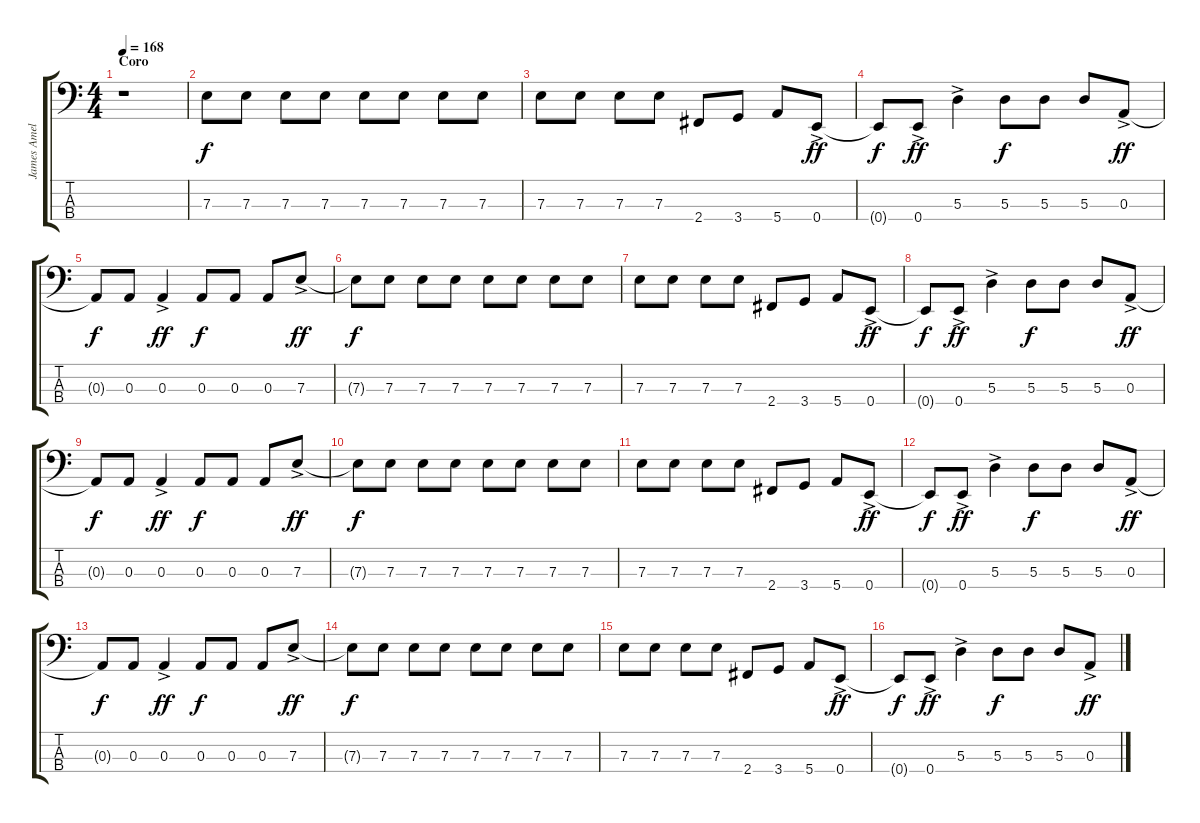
\track ("James Amelio Pulli" "James Amel") {instrument electricbassfinger}
\staff {score tabs}
\tuning (G2 D2 A1 E1) {hide}
\ts (4 4)
\section ("" "Coro")
\tempo 168
\clef f4
\ks c
r.1{dy f} |
7.3.8 7.3.8 7.3.8 7.3.8 7.3.8 7.3.8 7.3.8 7.3.8 |
7.3.8 7.3.8 7.3.8 7.3.8 2.4.8 3.4.8 5.4.8 0.4{ac}.8{dy ff} |
0.4{t}.8{dy f} 0.4{ac}.8{dy ff} 5.3{ac}.4 5.3.8{dy f} 5.3.8 5.3.8 0.3{ac}.8{dy ff} |
0.3{t}.8{dy f} 0.3.8 0.3{ac}.4{dy ff} 0.3.8{dy f} 0.3.8 0.3.8 7.3{ac}.8{dy ff} |
7.3{t}.8{dy f} 7.3.8 7.3.8 7.3.8 7.3.8 7.3.8 7.3.8 7.3.8 |
7.3.8 7.3.8 7.3.8 7.3.8 2.4.8 3.4.8 5.4.8 0.4{ac}.8{dy ff} |
0.4{t}.8{dy f} 0.4{ac}.8{dy ff} 5.3{ac}.4 5.3.8{dy f} 5.3.8 5.3.8 0.3{ac}.8{dy ff} |
0.3{t}.8{dy f} 0.3.8 0.3{ac}.4{dy ff} 0.3.8{dy f} 0.3.8 0.3.8 7.3{ac}.8{dy ff} |
7.3{t}.8{dy f} 7.3.8 7.3.8 7.3.8 7.3.8 7.3.8 7.3.8 7.3.8 |
7.3.8 7.3.8 7.3.8 7.3.8 2.4.8 3.4.8 5.4.8 0.4{ac}.8{dy ff} |
0.4{t}.8{dy f} 0.4{ac}.8{dy ff} 5.3{ac}.4 5.3.8{dy f} 5.3.8 5.3.8 0.3{ac}.8{dy ff} |
0.3{t}.8{dy f} 0.3.8 0.3{ac}.4{dy ff} 0.3.8{dy f} 0.3.8 0.3.8 7.3{ac}.8{dy ff} |
7.3{t}.8{dy f} 7.3.8 7.3.8 7.3.8 7.3.8 7.3.8 7.3.8 7.3.8 |
7.3.8 7.3.8 7.3.8 7.3.8 2.4.8 3.4.8 5.4.8 0.4{ac}.8{dy ff} |
0.4{t}.8{dy f} 0.4{ac}.8{dy ff} 5.3{ac}.4 5.3.8{dy f} 5.3.8 5.3.8 0.3{ac}.8{dy ff}
